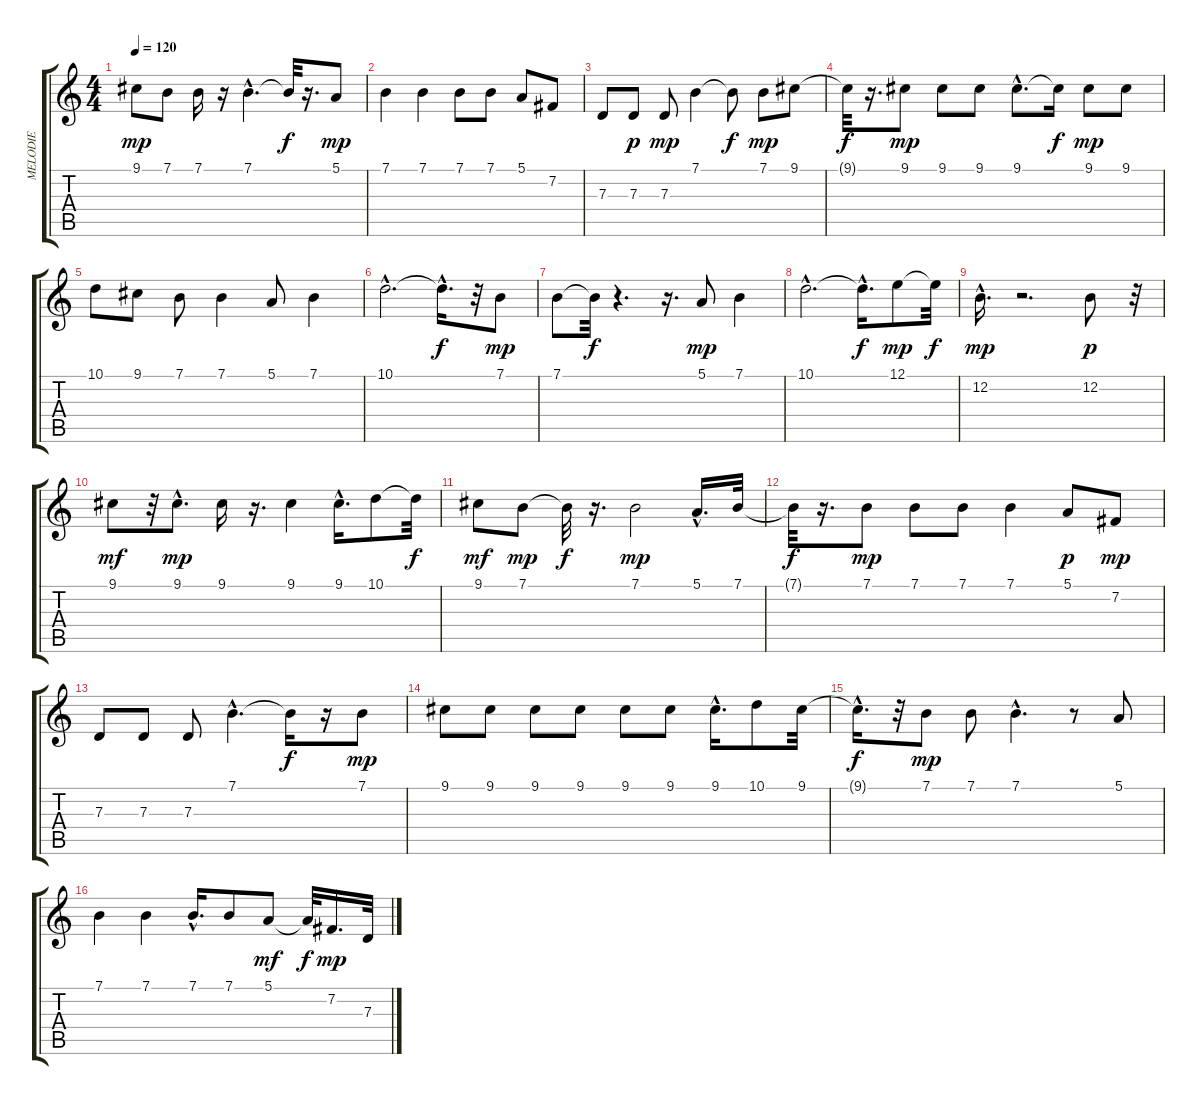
\track ("MELODIE" "MELODIE") {instrument voiceoohs}
\staff {score tabs}
\tuning (E4 B3 G3 D3 A2 E2) {hide}
\ts (4 4)
\tempo 120
\clef g2
\ks c
9.1.8{dy mp} 7.1.8 7.1.16 r.16 7.1{hac}.4{d} 7.1{t}.32{dy f} r.16{d} 5.1.8{dy mp} |
7.1.4 7.1.4 7.1.8 7.1.8 5.1.8 7.2.8 |
7.3.8 7.3.8{dy p} 7.3.8{dy mp} 7.1.4 7.1{t}.8{dy f} 7.1.8{dy mp} 9.1.8 |
9.1{t}.32{dy f} r.16{d} 9.1.8{dy mp} 9.1.8 9.1.8 9.1{hac}.8{d} 9.1{t}.16{dy f} 9.1.8{dy mp} 9.1.8 |
10.1.8 9.1.8 7.1.8 7.1.4 5.1.8 7.1.4 |
10.1{hac}.2{d} 10.1{hac t}.16{d dy f} r.32 7.1.8{dy mp} |
7.1.8 7.1{t}.32{dy f} r.4{d} r.16{d} 5.1.8{dy mp} 7.1.4 |
10.1{hac}.2{d} 10.1{hac t}.16{d dy f} 12.1.8{dy mp} 12.1{t}.32{dy f} |
12.2{hac}.16{d dy mp} r.2{d} 12.2.8{dy p} r.32 |
9.1.8{dy mf} r.32 9.1{hac}.8{d dy mp} 9.1.16 r.16{d} 9.1.4 9.1{hac}.16{d} 10.1.8 10.1{t}.32{dy f} |
9.1.8{dy mf} 7.1.8{dy mp} 7.1{t}.32{dy f} r.16{d} 7.1.2{dy mp} 5.1{hac}.16{d} 7.1.32 |
7.1{t}.32{dy f} r.16{d} 7.1.8{dy mp} 7.1.8 7.1.8 7.1.4 5.1.8{dy p} 7.2.8{dy mp} |
7.3.8 7.3.8 7.3.8 7.1{hac}.4{d} 7.1{t}.16{dy f} r.16 7.1.8{dy mp} |
9.1.8 9.1.8 9.1.8 9.1.8 9.1.8 9.1.8 9.1{hac}.16{d} 10.1.8 9.1.32 |
9.1{hac t}.16{d dy f} r.32 7.1.8{dy mp} 7.1.8 7.1{hac}.4{d} r.8 5.1.8 |
7.1.4 7.1.4 7.1{hac}.16{d} 7.1.8 5.1.8{dy mf} 5.1{t}.32{dy f} 7.2.16{d dy mp} 7.3.32
